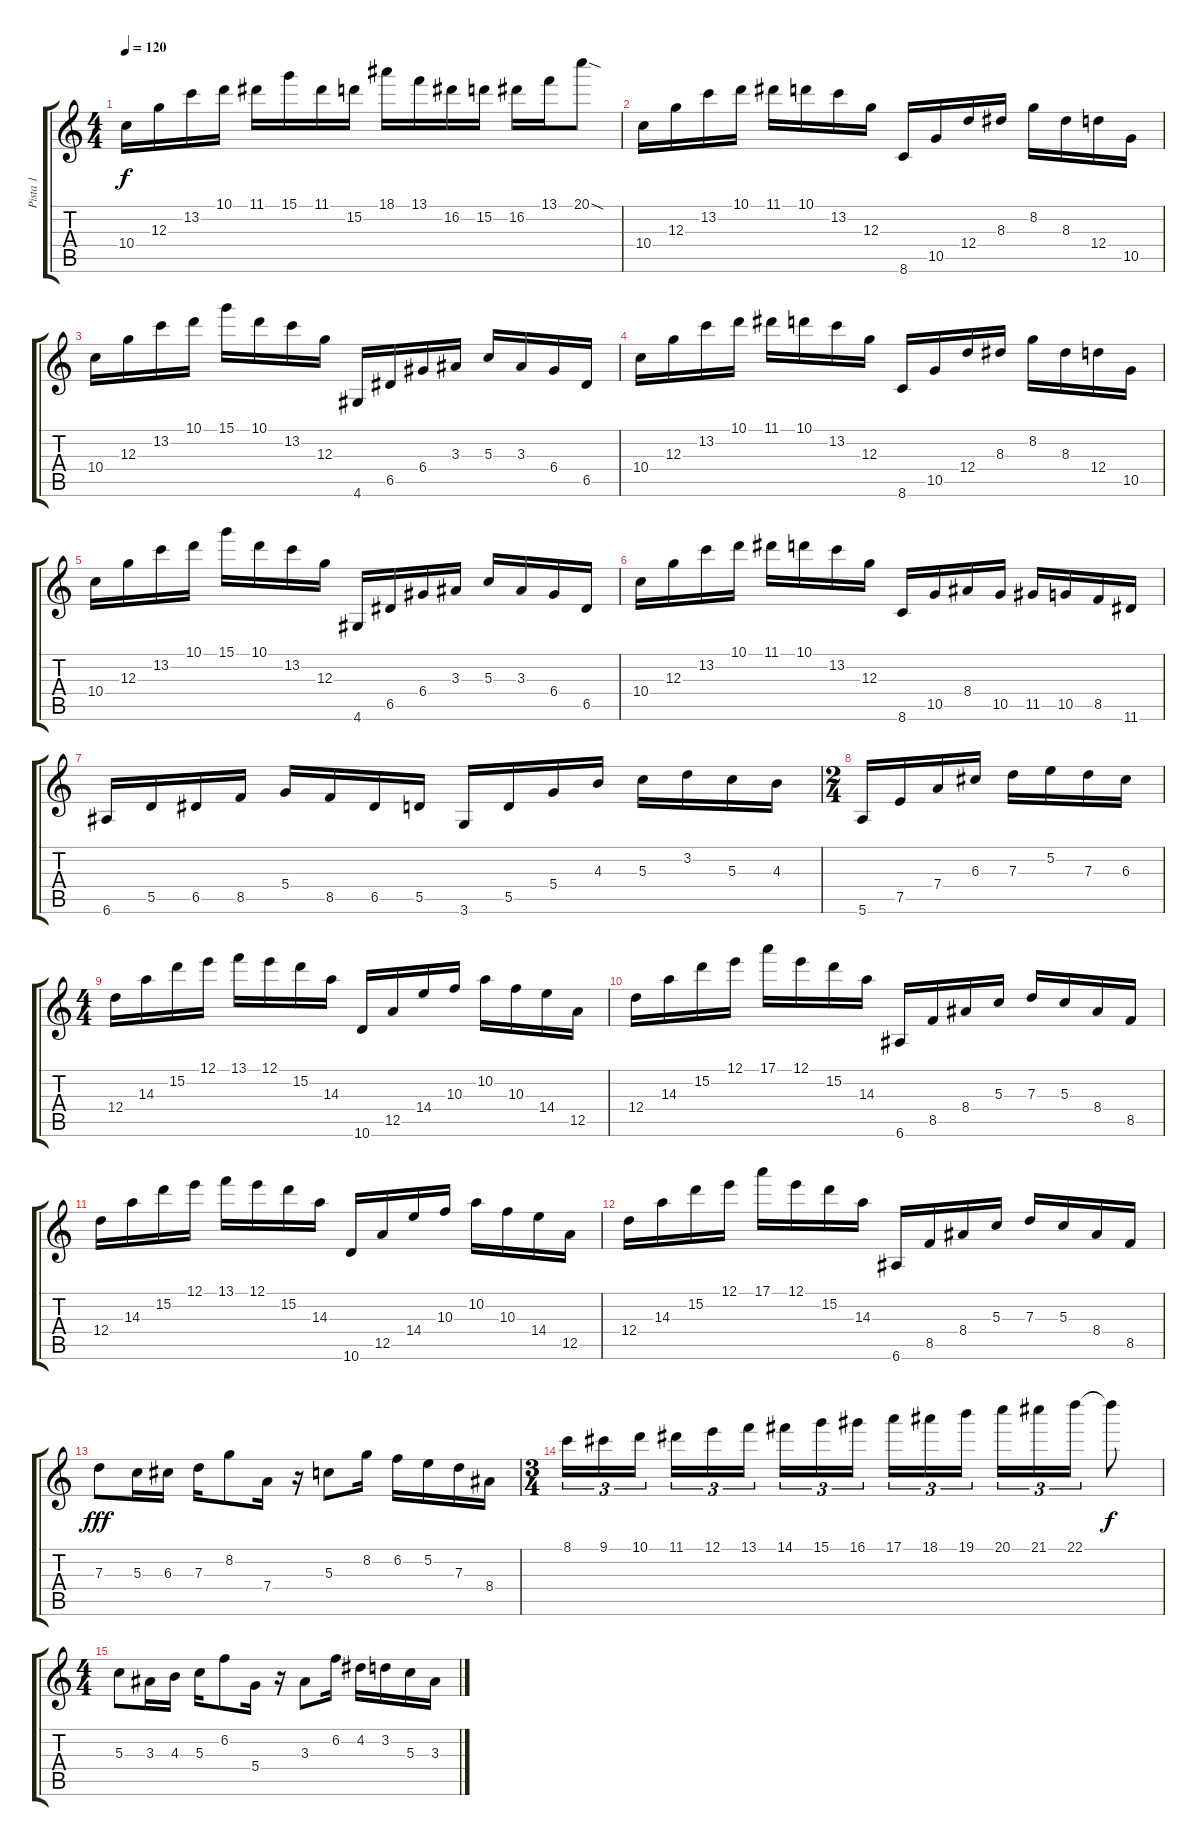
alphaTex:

\track ("Pista 1" "Pista 1") {instrument distortionguitar}
\staff {score tabs}
\tuning (E4 B3 G3 D3 A2 E2) {hide}
\ts (4 4)
\tempo 120
\clef g2
\ks c
10.4.16{dy f} 12.3.16 13.2.16 10.1.16 11.1.16 15.1.16 11.1.16 15.2.16 18.1.16 13.1.16 16.2.16 15.2.16 16.2.16 13.1.16 20.1{sod}.8 |
10.4.16 12.3.16 13.2.16 10.1.16 11.1.16 10.1.16 13.2.16 12.3.16 8.6.16 10.5.16 12.4.16 8.3.16 8.2.16 8.3.16 12.4.16 10.5.16 |
10.4.16 12.3.16 13.2.16 10.1.16 15.1.16 10.1.16 13.2.16 12.3.16 4.6.16 6.5.16 6.4.16 3.3.16 5.3.16 3.3.16 6.4.16 6.5.16 |
10.4.16 12.3.16 13.2.16 10.1.16 11.1.16 10.1.16 13.2.16 12.3.16 8.6.16 10.5.16 12.4.16 8.3.16 8.2.16 8.3.16 12.4.16 10.5.16 |
10.4.16 12.3.16 13.2.16 10.1.16 15.1.16 10.1.16 13.2.16 12.3.16 4.6.16 6.5.16 6.4.16 3.3.16 5.3.16 3.3.16 6.4.16 6.5.16 |
10.4.16 12.3.16 13.2.16 10.1.16 11.1.16 10.1.16 13.2.16 12.3.16 8.6.16 10.5.16 8.4.16 10.5.16 11.5.16 10.5.16 8.5.16 11.6.16 |
6.6.16 5.5.16 6.5.16 8.5.16 5.4.16 8.5.16 6.5.16 5.5.16 3.6.16 5.5.16 5.4.16 4.3.16 5.3.16 3.2.16 5.3.16 4.3.16 |
\ts (2 4)
5.6.16 7.5.16 7.4.16 6.3.16 7.3.16 5.2.16 7.3.16 6.3.16 |
\ts (4 4)
12.4.16 14.3.16 15.2.16 12.1.16 13.1.16 12.1.16 15.2.16 14.3.16 10.6.16 12.5.16 14.4.16 10.3.16 10.2.16 10.3.16 14.4.16 12.5.16 |
12.4.16 14.3.16 15.2.16 12.1.16 17.1.16 12.1.16 15.2.16 14.3.16 6.6.16 8.5.16 8.4.16 5.3.16 7.3.16 5.3.16 8.4.16 8.5.16 |
12.4.16 14.3.16 15.2.16 12.1.16 13.1.16 12.1.16 15.2.16 14.3.16 10.6.16 12.5.16 14.4.16 10.3.16 10.2.16 10.3.16 14.4.16 12.5.16 |
12.4.16 14.3.16 15.2.16 12.1.16 17.1.16 12.1.16 15.2.16 14.3.16 6.6.16 8.5.16 8.4.16 5.3.16 7.3.16 5.3.16 8.4.16 8.5.16 |
7.3.8{dy fff} 5.3.16 6.3.16 7.3.16 8.2.8 7.4.16 r.16 5.3.8 8.2.16 6.2.16 5.2.16 7.3.16 8.4.16 |
\ts (3 4)
8.1.16{tu (3 2)} 9.1.16{tu (3 2)} 10.1.16{tu (3 2) beam splitsecondary} 11.1.16{tu (3 2)} 12.1.16{tu (3 2)} 13.1.16{tu (3 2)} 14.1.16{tu (3 2)} 15.1.16{tu (3 2)} 16.1.16{tu (3 2) beam splitsecondary} 17.1.16{tu (3 2)} 18.1.16{tu (3 2)} 19.1.16{tu (3 2)} 20.1.16{tu (3 2)} 21.1.16{tu (3 2)} 22.1.16{tu (3 2)} 22.1{t}.8{dy f} |
\ts (4 4)
5.3.8 3.3.16 4.3.16 5.3.16 6.2.8 5.4.16 r.16 3.3.8 6.2.16 4.2.16 3.2.16 5.3.16 3.3.16
